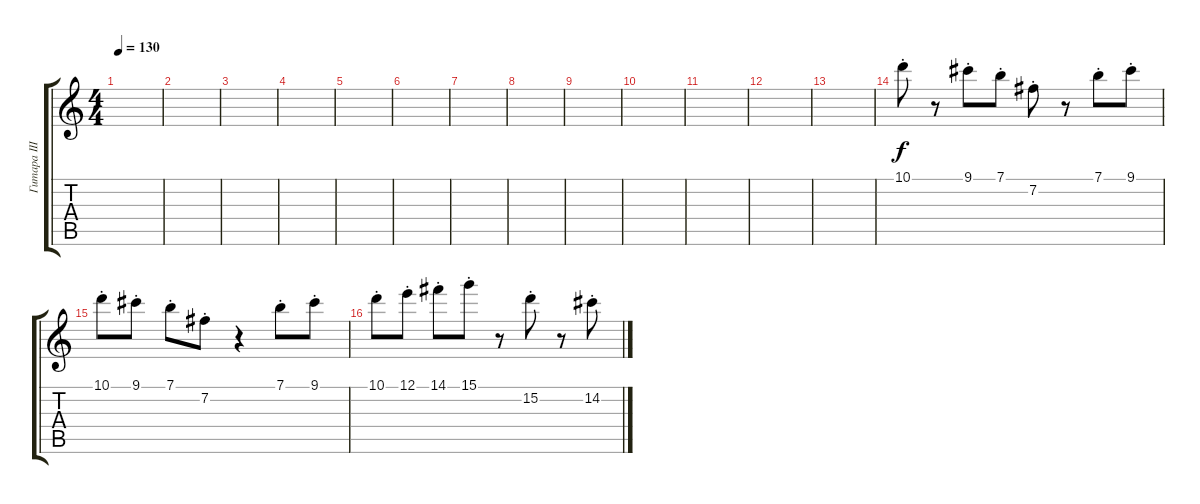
\track ("Гитара III" "Гитара III") {instrument synthbass1}
\staff {score tabs}
\tuning (E4 B3 G3 D3 A2 E2) {hide}
\ts (4 4)
\tempo 130
\clef g2
\ks c
|
|
|
|
|
|
|
|
|
|
|
|
|
10.1{st}.8 r.8 9.1{st}.8 7.1{st}.8 7.2{st}.8 r.8 7.1{st}.8 9.1{st}.8 |
10.1{st}.8 9.1{st}.8 7.1{st}.8 7.2{st}.8 r.4 7.1{st}.8 9.1{st}.8 |
10.1{st}.8 12.1{st}.8 14.1{st}.8 15.1{st}.8 r.8 15.2{st}.8 r.8 14.2{st}.8
